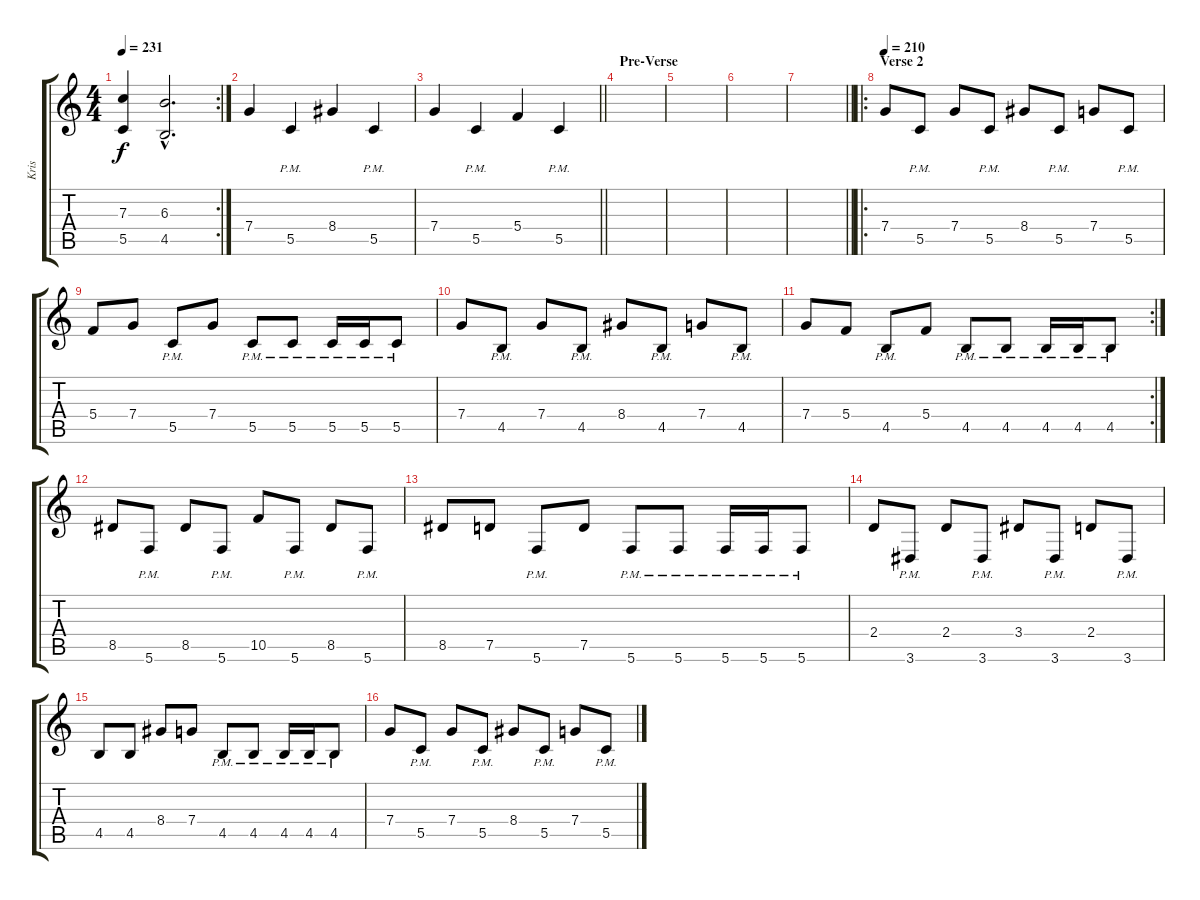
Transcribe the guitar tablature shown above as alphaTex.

\track ("Kris" "Kris") {instrument distortionguitar}
\staff {score tabs}
\tuning (D4 A3 F3 C3 G2 C2) {hide}
\rc 2
\ts (4 4)
\tempo 231
\clef g2
\ks c
(7.3{t} 5.5{t}).4{dy f} (6.3{hac} 4.5{hac}).2{d} |
7.4.4 5.5{pm}.4 8.4.4 5.5{pm}.4 |
\barLineRight lightlight
7.4.4 5.5{pm}.4 5.4.4 5.5{pm}.4 |
\section ("" "Pre-Verse")
|
|
|
\barLineRight lightlight
|
\ro
\section ("" "Verse 2")
\tempo 210
7.4.8 5.5{pm}.8 7.4.8 5.5{pm}.8 8.4.8 5.5{pm}.8 7.4.8 5.5{pm}.8 |
5.4.8 7.4.8 5.5{pm}.8 7.4.8 5.5{pm}.8 5.5{pm}.8 5.5{pm}.16 5.5{pm}.16 5.5{pm}.8 |
7.4.8 4.5{pm}.8 7.4.8 4.5{pm}.8 8.4.8 4.5{pm}.8 7.4.8 4.5{pm}.8 |
\rc 2
7.4.8 5.4.8 4.5{pm}.8 5.4.8 4.5{pm}.8 4.5{pm}.8 4.5{pm}.16 4.5{pm}.16 4.5{pm}.8 |
8.5.8 5.6{pm}.8 8.5.8 5.6{pm}.8 10.5.8 5.6{pm}.8 8.5.8 5.6{pm}.8 |
8.5.8 7.5.8 5.6{pm}.8 7.5.8 5.6{pm}.8 5.6{pm}.8 5.6{pm}.16 5.6{pm}.16 5.6{pm}.8 |
2.4.8 3.6{pm}.8 2.4.8 3.6{pm}.8 3.4.8 3.6{pm}.8 2.4.8 3.6{pm}.8 |
4.5.8 4.5.8 8.4.8 7.4.8 4.5{pm}.8 4.5{pm}.8 4.5{pm}.16 4.5{pm}.16 4.5{pm}.8 |
7.4.8 5.5{pm}.8 7.4.8 5.5{pm}.8 8.4.8 5.5{pm}.8 7.4.8 5.5{pm}.8
